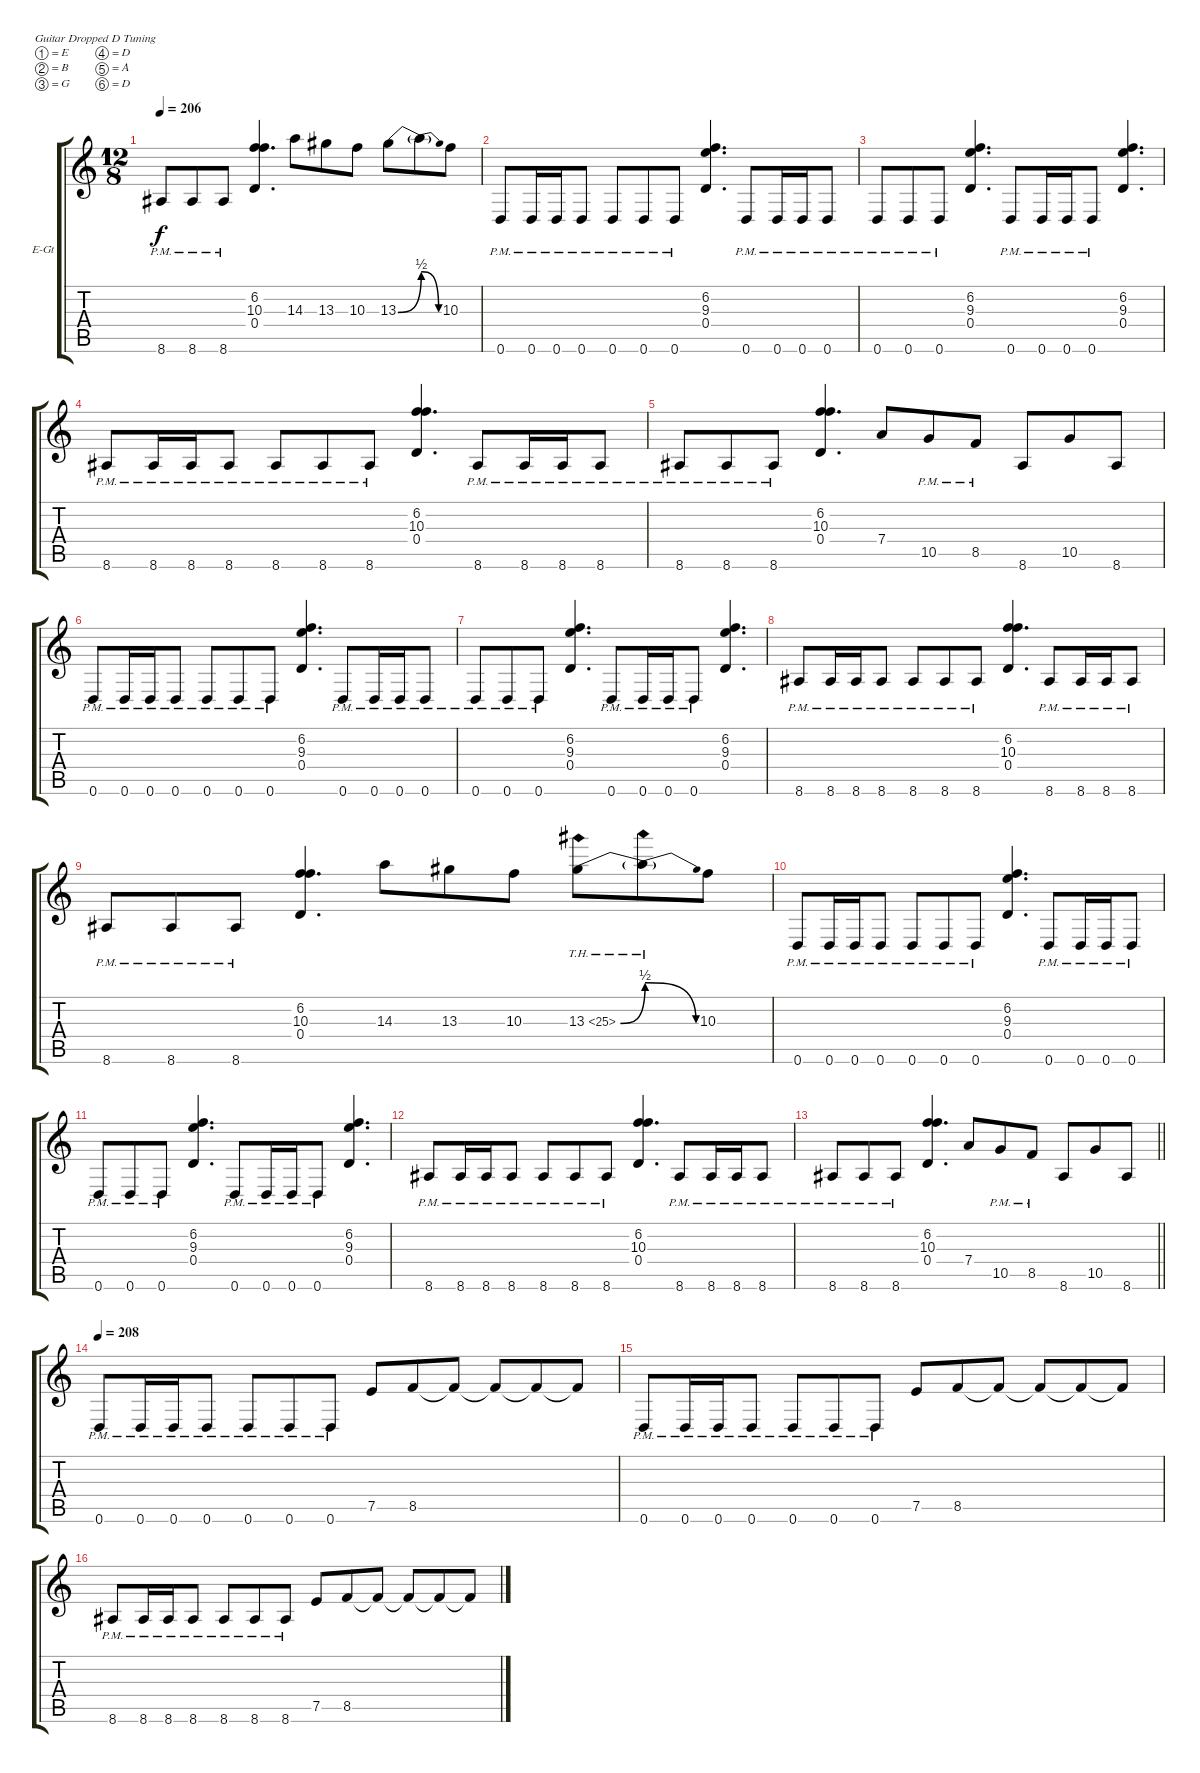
\bracketExtendMode groupsimilarinstruments
\firstSystemTrackNameOrientation horizontal
\otherSystemsTrackNameOrientation horizontal
\track ("Guitar" "E-Gt") {instrument overdrivenguitar}
\staff {score tabs}
\tuning (E4 B3 G3 D3 A2 D2)
\ts (12 8)
\tempo 206
\clef g2
\ks c
8.6{pm}.8{dy f} 8.6{pm}.8 8.6{pm}.8 (10.3 6.2 0.4).4{d} 14.3.8 13.3.8 10.3.8 13.3{be (bend 0 0 60 2)}.8 13.3{be (release 0 2 60 0) t}.8 10.3.8 |
0.6{pm}.8 0.6{pm}.16 0.6{pm}.16 0.6{pm}.8 0.6{pm}.8 0.6{pm}.8 0.6{pm}.8 (0.4 9.3 6.2).4{d} 0.6{pm}.8 0.6{pm}.16 0.6{pm}.16 0.6{pm}.8 |
0.6{pm}.8 0.6{pm}.8 0.6{pm}.8 (9.3 6.2 0.4).4{d} 0.6{pm}.8 0.6{pm}.16 0.6{pm}.16 0.6{pm}.8 (9.3 6.2 0.4).4{d} |
8.6{pm}.8 8.6{pm}.16 8.6{pm}.16 8.6{pm}.8 8.6{pm}.8 8.6{pm}.8 8.6{pm}.8 (0.4 10.3 6.2).4{d} 8.6{pm}.8 8.6{pm}.16 8.6{pm}.16 8.6{pm}.8 |
8.6{pm}.8 8.6{pm}.8 8.6{pm}.8 (10.3 6.2 0.4).4{d} 7.4.8 10.5{pm}.8 8.5{pm}.8 8.6.8 10.5.8 8.6.8 |
0.6{pm}.8 0.6{pm}.16 0.6{pm}.16 0.6{pm}.8 0.6{pm}.8 0.6{pm}.8 0.6{pm}.8 (0.4 9.3 6.2).4{d} 0.6{pm}.8 0.6{pm}.16 0.6{pm}.16 0.6{pm}.8 |
0.6{pm}.8 0.6{pm}.8 0.6{pm}.8 (9.3 6.2 0.4).4{d} 0.6{pm}.8 0.6{pm}.16 0.6{pm}.16 0.6{pm}.8 (9.3 6.2 0.4).4{d} |
8.6{pm}.8 8.6{pm}.16 8.6{pm}.16 8.6{pm}.8 8.6{pm}.8 8.6{pm}.8 8.6{pm}.8 (0.4 10.3 6.2).4{d} 8.6{pm}.8 8.6{pm}.16 8.6{pm}.16 8.6{pm}.8 |
8.6{pm}.8 8.6{pm}.8 8.6{pm}.8 (10.3 6.2 0.4).4{d} 14.3.8 13.3.8 10.3.8 13.3{be (bend 0 0 60 2) th 12}.8 13.3{be (release 0 2 60 0) th 12 t}.8 10.3.8 |
0.6{pm}.8 0.6{pm}.16 0.6{pm}.16 0.6{pm}.8 0.6{pm}.8 0.6{pm}.8 0.6{pm}.8 (0.4 9.3 6.2).4{d} 0.6{pm}.8 0.6{pm}.16 0.6{pm}.16 0.6{pm}.8 |
0.6{pm}.8 0.6{pm}.8 0.6{pm}.8 (9.3 6.2 0.4).4{d} 0.6{pm}.8 0.6{pm}.16 0.6{pm}.16 0.6{pm}.8 (9.3 6.2 0.4).4{d} |
8.6{pm}.8 8.6{pm}.16 8.6{pm}.16 8.6{pm}.8 8.6{pm}.8 8.6{pm}.8 8.6{pm}.8 (0.4 10.3 6.2).4{d} 8.6{pm}.8 8.6{pm}.16 8.6{pm}.16 8.6{pm}.8 |
\barLineRight lightlight
8.6{pm}.8 8.6{pm}.8 8.6{pm}.8 (10.3 6.2 0.4).4{d} 7.4.8 10.5{pm}.8 8.5{pm}.8 8.6.8 10.5.8 8.6.8 |
\tempo 208
0.6{pm}.8 0.6{pm}.16 0.6{pm}.16 0.6{pm}.8 0.6{pm}.8 0.6{pm}.8 0.6{pm}.8 7.5.8 8.5.8 8.5{t}.8 8.5{t}.8 8.5{t}.8 8.5{t}.8 |
0.6{pm}.8 0.6{pm}.16 0.6{pm}.16 0.6{pm}.8 0.6{pm}.8 0.6{pm}.8 0.6{pm}.8 7.5.8 8.5.8 8.5{t}.8 8.5{t}.8 8.5{t}.8 8.5{t}.8 |
8.6{pm}.8 8.6{pm}.16 8.6{pm}.16 8.6{pm}.8 8.6{pm}.8 8.6{pm}.8 8.6{pm}.8 7.5.8 8.5.8 8.5{t}.8 8.5{t}.8 8.5{t}.8 8.5{t}.8
